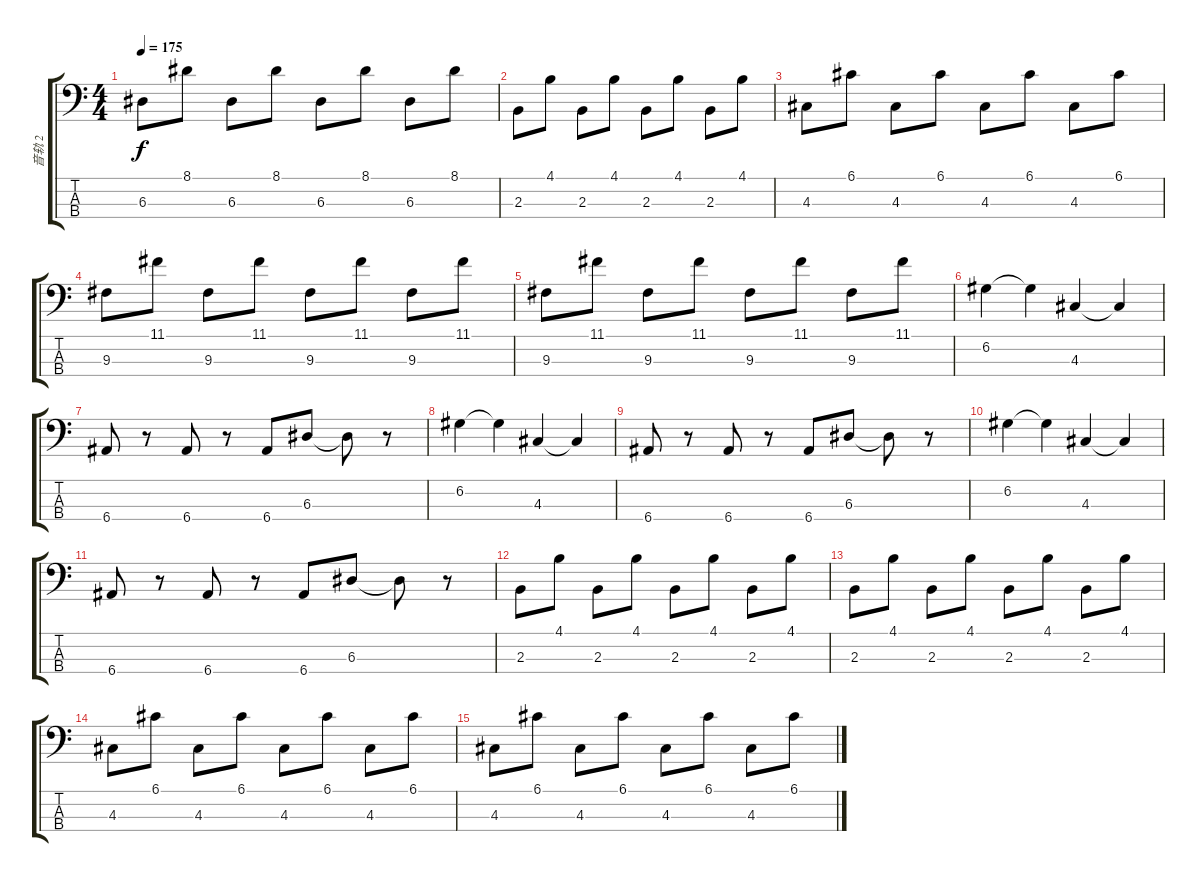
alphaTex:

\track ("音轨 2" "音轨 2") {instrument electricbassfinger}
\staff {score tabs}
\tuning (G2 D2 A1 E1) {hide}
\ts (4 4)
\tempo 175
\clef f4
\ks c
6.3.8{dy f} 8.1.8 6.3.8 8.1.8 6.3.8 8.1.8 6.3.8 8.1.8 |
2.3.8 4.1.8 2.3.8 4.1.8 2.3.8 4.1.8 2.3.8 4.1.8 |
4.3.8 6.1.8 4.3.8 6.1.8 4.3.8 6.1.8 4.3.8 6.1.8 |
9.3.8 11.1.8 9.3.8 11.1.8 9.3.8 11.1.8 9.3.8 11.1.8 |
9.3.8 11.1.8 9.3.8 11.1.8 9.3.8 11.1.8 9.3.8 11.1.8 |
6.2.4 6.2{t}.4 4.3.4 4.3{t}.4 |
6.4.8 r.8 6.4.8 r.8 6.4.8 6.3.8 6.3{t}.8 r.8 |
6.2.4 6.2{t}.4 4.3.4 4.3{t}.4 |
6.4.8 r.8 6.4.8 r.8 6.4.8 6.3.8 6.3{t}.8 r.8 |
6.2.4 6.2{t}.4 4.3.4 4.3{t}.4 |
6.4.8 r.8 6.4.8 r.8 6.4.8 6.3.8 6.3{t}.8 r.8 |
2.3.8 4.1.8 2.3.8 4.1.8 2.3.8 4.1.8 2.3.8 4.1.8 |
2.3.8 4.1.8 2.3.8 4.1.8 2.3.8 4.1.8 2.3.8 4.1.8 |
4.3.8 6.1.8 4.3.8 6.1.8 4.3.8 6.1.8 4.3.8 6.1.8 |
4.3.8 6.1.8 4.3.8 6.1.8 4.3.8 6.1.8 4.3.8 6.1.8
